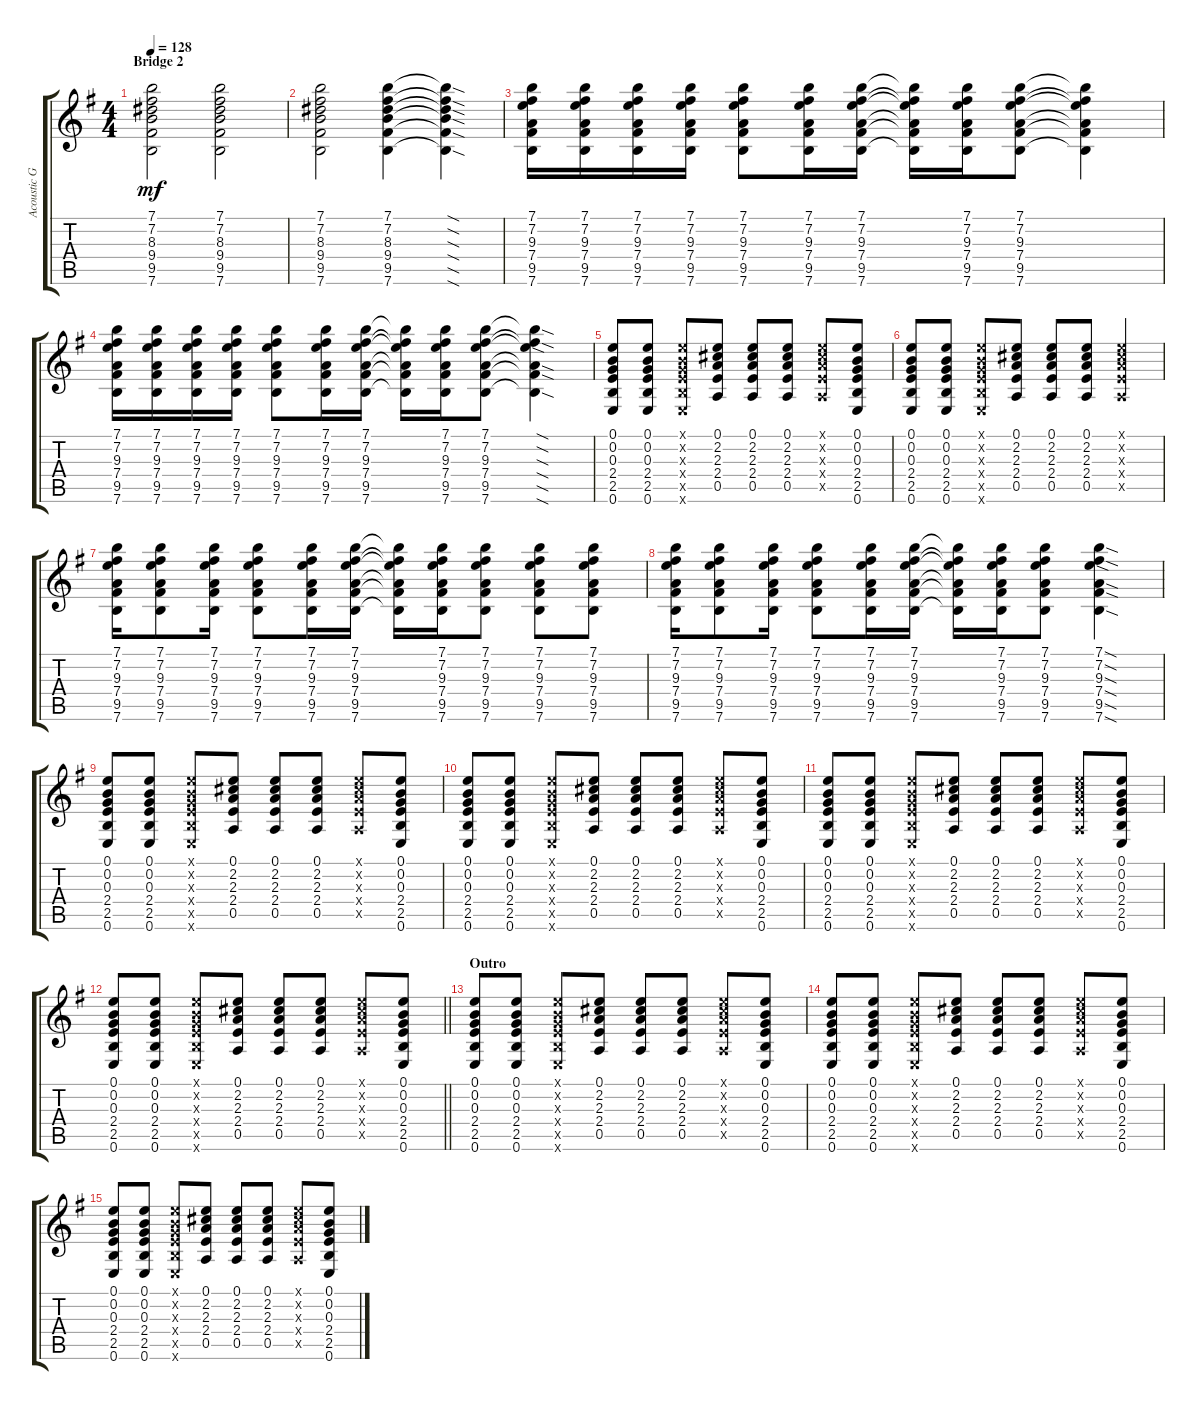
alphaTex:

\track ("Acoustic Guitar" "Acoustic G") {instrument acousticguitarsteel}
\staff {score tabs}
\tuning (E4 B3 G3 D3 A2 E2) {hide}
\ts (4 4)
\section ("" "Bridge 2")
\tempo 128
\clef g2
\ks g
(7.1 7.2 8.3 9.4 9.5 7.6).2{dy mf} (7.1 7.2 8.3 9.4 9.5 7.6).2 |
(7.1 7.2 8.3 9.4 9.5 7.6).2 (7.1 7.2 8.3 9.4 9.5 7.6).4 (7.1{sod t} 7.2{sod t} 8.3{sod t} 9.4{sod t} 9.5{sod t} 7.6{sod t}).4 |
(7.1 7.2 9.3 7.4 9.5 7.6).16 (7.1 7.2 9.3 7.4 9.5 7.6).16 (7.1 7.2 9.3 7.4 9.5 7.6).16 (7.1 7.2 9.3 7.4 9.5 7.6).16 (7.1 7.2 9.3 7.4 9.5 7.6).8 (7.1 7.2 9.3 7.4 9.5 7.6).16 (7.1 7.2 9.3 7.4 9.5 7.6).16 (7.1{t} 7.2{t} 9.3{t} 7.4{t} 9.5{t} 7.6{t}).16 (7.1 7.2 9.3 7.4 9.5 7.6).16 (7.1 7.2 9.3 7.4 9.5 7.6).8 (7.1{t} 7.2{t} 9.3{t} 7.4{t} 9.5{t} 7.6{t}).4 |
(7.1 7.2 9.3 7.4 9.5 7.6).16 (7.1 7.2 9.3 7.4 9.5 7.6).16 (7.1 7.2 9.3 7.4 9.5 7.6).16 (7.1 7.2 9.3 7.4 9.5 7.6).16 (7.1 7.2 9.3 7.4 9.5 7.6).8 (7.1 7.2 9.3 7.4 9.5 7.6).16 (7.1 7.2 9.3 7.4 9.5 7.6).16 (7.1{t} 7.2{t} 9.3{t} 7.4{t} 9.5{t} 7.6{t}).16 (7.1 7.2 9.3 7.4 9.5 7.6).16 (7.1 7.2 9.3 7.4 9.5 7.6).8 (7.1{sod t} 7.2{sod t} 9.3{sod t} 7.4{sod t} 9.5{sod t} 7.6{sod t}).4 |
(0.1 0.2 0.3 2.4 2.5 0.6).8 (0.1 0.2 0.3 2.4 2.5 0.6).8 (0.1{x} 0.2{x} 0.3{x} 2.4{x} 2.5{x} 0.6{x}).8 (0.1 2.2 2.3 2.4 0.5).8 (0.1 2.2 2.3 2.4 0.5).8 (0.1 2.2 2.3 2.4 0.5).8 (0.1{x} 2.2{x} 2.3{x} 2.4{x} 0.5{x}).8 (0.1 0.2 0.3 2.4 2.5 0.6).8 |
(0.1 0.2 0.3 2.4 2.5 0.6).8 (0.1 0.2 0.3 2.4 2.5 0.6).8 (0.1{x} 0.2{x} 0.3{x} 2.4{x} 2.5{x} 0.6{x}).8 (0.1 2.2 2.3 2.4 0.5).8 (0.1 2.2 2.3 2.4 0.5).8 (0.1 2.2 2.3 2.4 0.5).8 (0.1{x} 2.2{x} 2.3{x} 2.4{x} 0.5{x}).4 |
(7.1 7.2 9.3 7.4 9.5 7.6).16 (7.1 7.2 9.3 7.4 9.5 7.6).8 (7.1 7.2 9.3 7.4 9.5 7.6).16 (7.1 7.2 9.3 7.4 9.5 7.6).8 (7.1 7.2 9.3 7.4 9.5 7.6).16 (7.1 7.2 9.3 7.4 9.5 7.6).16 (7.1{t} 7.2{t} 9.3{t} 7.4{t} 9.5{t} 7.6{t}).16 (7.1 7.2 9.3 7.4 9.5 7.6).16 (7.1 7.2 9.3 7.4 9.5 7.6).8 (7.1 7.2 9.3 7.4 9.5 7.6).8 (7.1 7.2 9.3 7.4 9.5 7.6).8 |
(7.1 7.2 9.3 7.4 9.5 7.6).16 (7.1 7.2 9.3 7.4 9.5 7.6).8 (7.1 7.2 9.3 7.4 9.5 7.6).16 (7.1 7.2 9.3 7.4 9.5 7.6).8 (7.1 7.2 9.3 7.4 9.5 7.6).16 (7.1 7.2 9.3 7.4 9.5 7.6).16 (7.1{t} 7.2{t} 9.3{t} 7.4{t} 9.5{t} 7.6{t}).16 (7.1 7.2 9.3 7.4 9.5 7.6).16 (7.1 7.2 9.3 7.4 9.5 7.6).8 (7.1{sod} 7.2{sod} 9.3{sod} 7.4{sod} 9.5{sod} 7.6{sod}).4 |
(0.1 0.2 0.3 2.4 2.5 0.6).8 (0.1 0.2 0.3 2.4 2.5 0.6).8 (0.1{x} 0.2{x} 0.3{x} 2.4{x} 2.5{x} 0.6{x}).8 (0.1 2.2 2.3 2.4 0.5).8 (0.1 2.2 2.3 2.4 0.5).8 (0.1 2.2 2.3 2.4 0.5).8 (0.1{x} 2.2{x} 2.3{x} 2.4{x} 0.5{x}).8 (0.1 0.2 0.3 2.4 2.5 0.6).8 |
(0.1 0.2 0.3 2.4 2.5 0.6).8 (0.1 0.2 0.3 2.4 2.5 0.6).8 (0.1{x} 0.2{x} 0.3{x} 2.4{x} 2.5{x} 0.6{x}).8 (0.1 2.2 2.3 2.4 0.5).8 (0.1 2.2 2.3 2.4 0.5).8 (0.1 2.2 2.3 2.4 0.5).8 (0.1{x} 2.2{x} 2.3{x} 2.4{x} 0.5{x}).8 (0.1 0.2 0.3 2.4 2.5 0.6).8 |
(0.1 0.2 0.3 2.4 2.5 0.6).8 (0.1 0.2 0.3 2.4 2.5 0.6).8 (0.1{x} 0.2{x} 0.3{x} 2.4{x} 2.5{x} 0.6{x}).8 (0.1 2.2 2.3 2.4 0.5).8 (0.1 2.2 2.3 2.4 0.5).8 (0.1 2.2 2.3 2.4 0.5).8 (0.1{x} 2.2{x} 2.3{x} 2.4{x} 0.5{x}).8 (0.1 0.2 0.3 2.4 2.5 0.6).8 |
\barLineRight lightlight
(0.1 0.2 0.3 2.4 2.5 0.6).8 (0.1 0.2 0.3 2.4 2.5 0.6).8 (0.1{x} 0.2{x} 0.3{x} 2.4{x} 2.5{x} 0.6{x}).8 (0.1 2.2 2.3 2.4 0.5).8 (0.1 2.2 2.3 2.4 0.5).8 (0.1 2.2 2.3 2.4 0.5).8 (0.1{x} 2.2{x} 2.3{x} 2.4{x} 0.5{x}).8 (0.1 0.2 0.3 2.4 2.5 0.6).8 |
\section ("" "Outro")
(0.1 0.2 0.3 2.4 2.5 0.6).8 (0.1 0.2 0.3 2.4 2.5 0.6).8 (0.1{x} 0.2{x} 0.3{x} 2.4{x} 2.5{x} 0.6{x}).8 (0.1 2.2 2.3 2.4 0.5).8 (0.1 2.2 2.3 2.4 0.5).8 (0.1 2.2 2.3 2.4 0.5).8 (0.1{x} 2.2{x} 2.3{x} 2.4{x} 0.5{x}).8 (0.1 0.2 0.3 2.4 2.5 0.6).8 |
(0.1 0.2 0.3 2.4 2.5 0.6).8 (0.1 0.2 0.3 2.4 2.5 0.6).8 (0.1{x} 0.2{x} 0.3{x} 2.4{x} 2.5{x} 0.6{x}).8 (0.1 2.2 2.3 2.4 0.5).8 (0.1 2.2 2.3 2.4 0.5).8 (0.1 2.2 2.3 2.4 0.5).8 (0.1{x} 2.2{x} 2.3{x} 2.4{x} 0.5{x}).8 (0.1 0.2 0.3 2.4 2.5 0.6).8 |
(0.1 0.2 0.3 2.4 2.5 0.6).8 (0.1 0.2 0.3 2.4 2.5 0.6).8 (0.1{x} 0.2{x} 0.3{x} 2.4{x} 2.5{x} 0.6{x}).8 (0.1 2.2 2.3 2.4 0.5).8 (0.1 2.2 2.3 2.4 0.5).8 (0.1 2.2 2.3 2.4 0.5).8 (0.1{x} 2.2{x} 2.3{x} 2.4{x} 0.5{x}).8 (0.1 0.2 0.3 2.4 2.5 0.6).8
